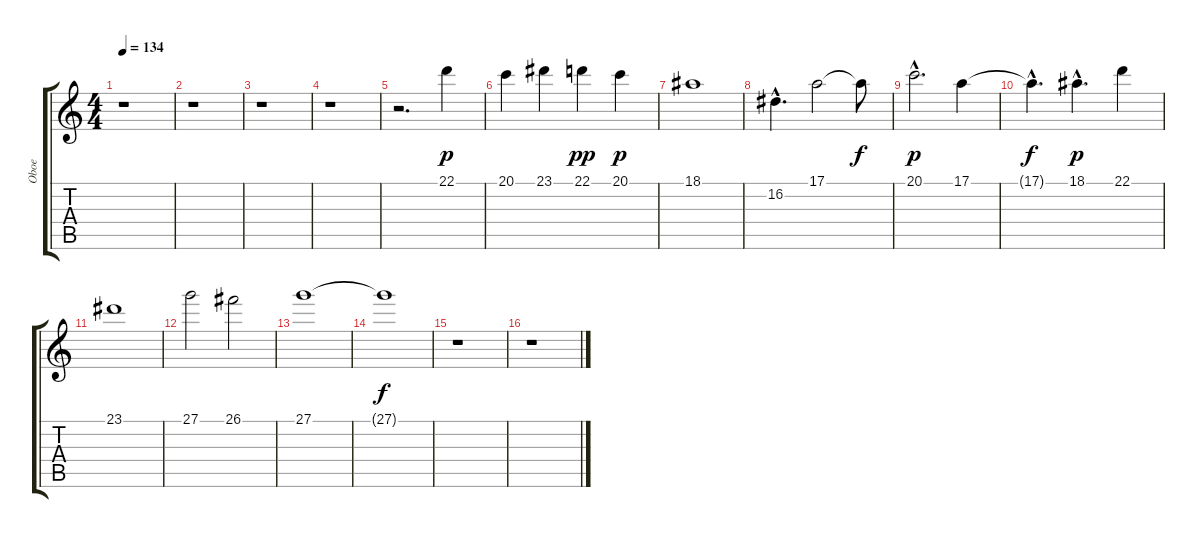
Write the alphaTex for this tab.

\track ("Oboe" "Oboe") {instrument oboe}
\staff {score tabs}
\tuning (E4 B3 G3 D3 A2 E2) {hide}
\ts (4 4)
\tempo 134
\clef g2
\ks c
r.1{dy f} |
r.1 |
r.1 |
r.1 |
r.2{d} 22.1.4{dy p} |
20.1.4 23.1.4 22.1.4{dy pp} 20.1.4{dy p} |
18.1.1 |
16.2{hac}.4{d} 17.1.2 17.1{t}.8{dy f} |
20.1{hac}.2{d dy p} 17.1.4 |
17.1{hac t}.4{d dy f} 18.1{hac}.4{d dy p} 22.1.4 |
23.1.1 |
27.1.2 26.1.2 |
27.1.1 |
27.1{t}.1{dy f} |
r.1 |
r.1
